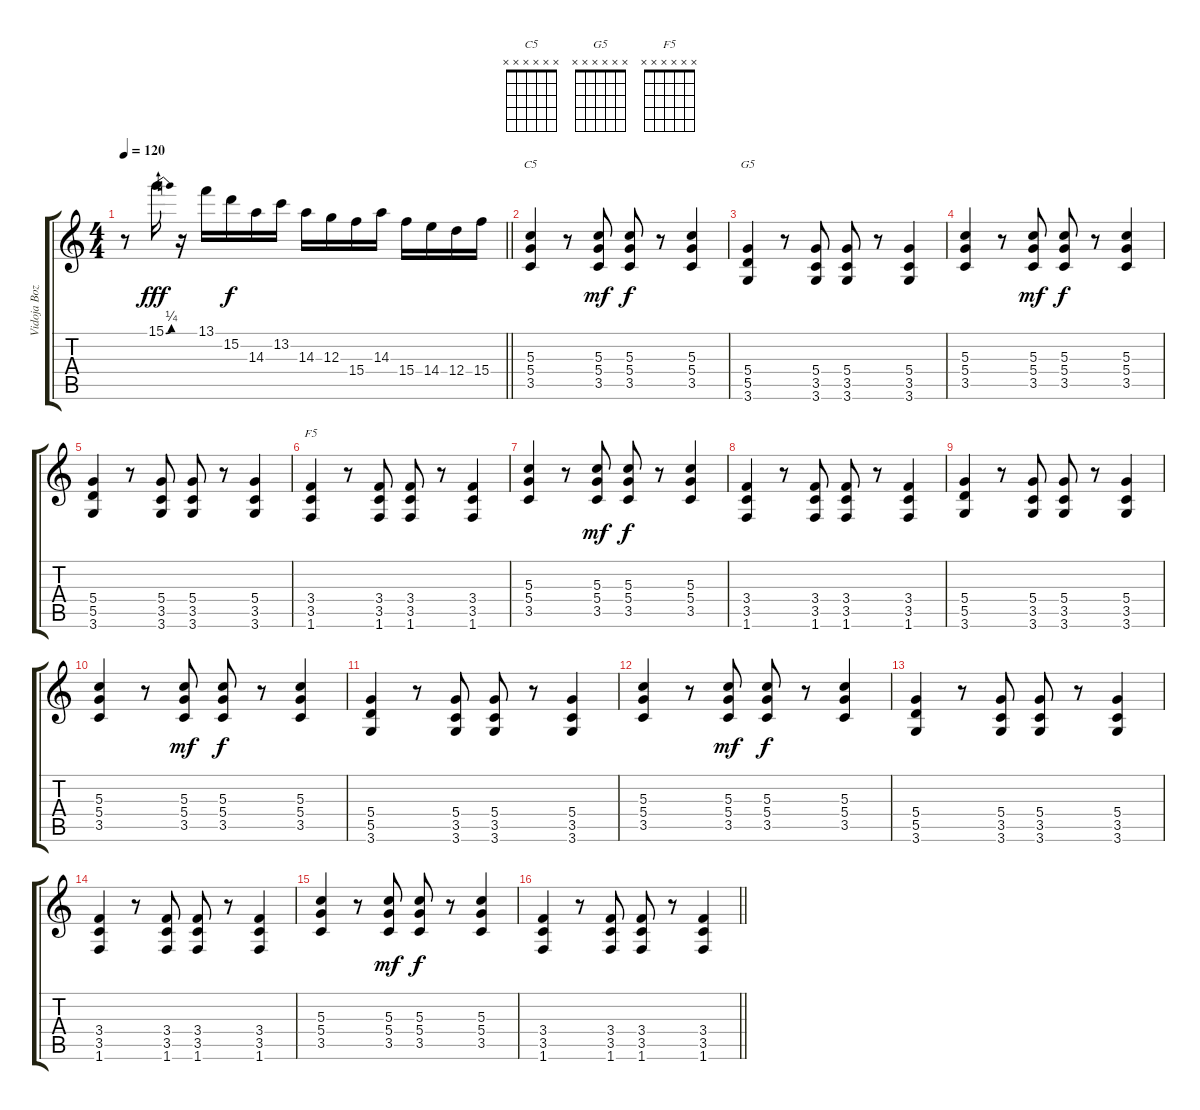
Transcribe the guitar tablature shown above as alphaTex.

\track ("Vidoja Bozinovic-Dzindzer-prateca gitara" "Vidoja Boz") {instrument distortionguitar}
\staff {score tabs}
\tuning (E4 B3 G3 D3 A2 E2) {hide}
\chord ("C5" x x x x x x)
\chord ("G5" x x x x x x)
\chord ("F5" x x x x x x)
\ts (4 4)
\tempo 120
\clef g2
\barLineRight lightlight
\ks c
r.8{dy f} 15.1{be (bend 0 0 60 1)}.16{dy fff} r.16 13.1.16 15.2.16{dy f} 14.3.16 13.2.16 14.3.16 12.3.16 15.4.16 14.3.16 15.4.16 14.4.16 12.4.16 15.4.16 |
(5.3 5.4 3.5).4{ch "C5"} r.8 (5.3 5.4 3.5).8{dy mf} (5.3 5.4 3.5).8{dy f} r.8 (5.3 5.4 3.5).4 |
(5.4 5.5 3.6).4{ch "G5"} r.8 (5.4 3.5 3.6).8 (5.4 3.5 3.6).8 r.8 (5.4 3.5 3.6).4 |
(5.3 5.4 3.5).4 r.8 (5.3 5.4 3.5).8{dy mf} (5.3 5.4 3.5).8{dy f} r.8 (5.3 5.4 3.5).4 |
(5.4 5.5 3.6).4 r.8 (5.4 3.5 3.6).8 (5.4 3.5 3.6).8 r.8 (5.4 3.5 3.6).4 |
(3.4 3.5 1.6).4{ch "F5"} r.8 (3.4 3.5 1.6).8 (3.4 3.5 1.6).8 r.8 (3.4 3.5 1.6).4 |
(5.3 5.4 3.5).4 r.8 (5.3 5.4 3.5).8{dy mf} (5.3 5.4 3.5).8{dy f} r.8 (5.3 5.4 3.5).4 |
(3.4 3.5 1.6).4 r.8 (3.4 3.5 1.6).8 (3.4 3.5 1.6).8 r.8 (3.4 3.5 1.6).4 |
(5.4 5.5 3.6).4 r.8 (5.4 3.5 3.6).8 (5.4 3.5 3.6).8 r.8 (5.4 3.5 3.6).4 |
(5.3 5.4 3.5).4 r.8 (5.3 5.4 3.5).8{dy mf} (5.3 5.4 3.5).8{dy f} r.8 (5.3 5.4 3.5).4 |
(5.4 5.5 3.6).4 r.8 (5.4 3.5 3.6).8 (5.4 3.5 3.6).8 r.8 (5.4 3.5 3.6).4 |
(5.3 5.4 3.5).4 r.8 (5.3 5.4 3.5).8{dy mf} (5.3 5.4 3.5).8{dy f} r.8 (5.3 5.4 3.5).4 |
(5.4 5.5 3.6).4 r.8 (5.4 3.5 3.6).8 (5.4 3.5 3.6).8 r.8 (5.4 3.5 3.6).4 |
(3.4 3.5 1.6).4 r.8 (3.4 3.5 1.6).8 (3.4 3.5 1.6).8 r.8 (3.4 3.5 1.6).4 |
(5.3 5.4 3.5).4 r.8 (5.3 5.4 3.5).8{dy mf} (5.3 5.4 3.5).8{dy f} r.8 (5.3 5.4 3.5).4 |
\barLineRight lightlight
(3.4 3.5 1.6).4 r.8 (3.4 3.5 1.6).8 (3.4 3.5 1.6).8 r.8 (3.4 3.5 1.6).4
